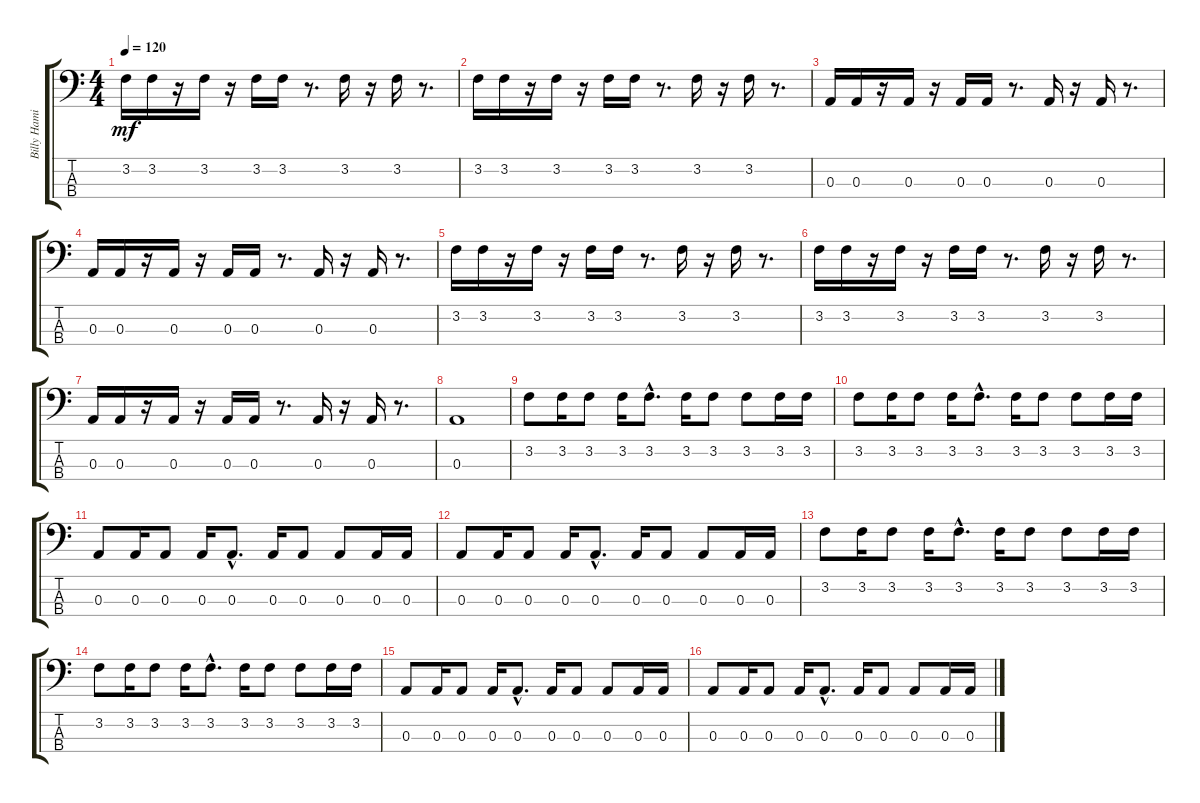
\track ("Billy Hamilton" "Billy Hami") {instrument electricbasspick}
\staff {score tabs}
\tuning (G2 D2 A1 E1) {hide}
\ts (4 4)
\tempo 120
\clef f4
\ks c
3.2.16{dy mf} 3.2.16 r.16 3.2.16 r.16 3.2.16 3.2.16 r.8{d} 3.2.16 r.16 3.2.16 r.8{d} |
3.2.16 3.2.16 r.16 3.2.16 r.16 3.2.16 3.2.16 r.8{d} 3.2.16 r.16 3.2.16 r.8{d} |
0.3.16 0.3.16 r.16 0.3.16 r.16 0.3.16 0.3.16 r.8{d} 0.3.16 r.16 0.3.16 r.8{d} |
0.3.16 0.3.16 r.16 0.3.16 r.16 0.3.16 0.3.16 r.8{d} 0.3.16 r.16 0.3.16 r.8{d} |
3.2.16 3.2.16 r.16 3.2.16 r.16 3.2.16 3.2.16 r.8{d} 3.2.16 r.16 3.2.16 r.8{d} |
3.2.16 3.2.16 r.16 3.2.16 r.16 3.2.16 3.2.16 r.8{d} 3.2.16 r.16 3.2.16 r.8{d} |
0.3.16 0.3.16 r.16 0.3.16 r.16 0.3.16 0.3.16 r.8{d} 0.3.16 r.16 0.3.16 r.8{d} |
0.3.1 |
3.2.8 3.2.16 3.2.8 3.2.16 3.2{hac}.8{d} 3.2.16 3.2.8 3.2.8 3.2.16 3.2.16 |
3.2.8 3.2.16 3.2.8 3.2.16 3.2{hac}.8{d} 3.2.16 3.2.8 3.2.8 3.2.16 3.2.16 |
0.3.8 0.3.16 0.3.8 0.3.16 0.3{hac}.8{d} 0.3.16 0.3.8 0.3.8 0.3.16 0.3.16 |
0.3.8 0.3.16 0.3.8 0.3.16 0.3{hac}.8{d} 0.3.16 0.3.8 0.3.8 0.3.16 0.3.16 |
3.2.8 3.2.16 3.2.8 3.2.16 3.2{hac}.8{d} 3.2.16 3.2.8 3.2.8 3.2.16 3.2.16 |
3.2.8 3.2.16 3.2.8 3.2.16 3.2{hac}.8{d} 3.2.16 3.2.8 3.2.8 3.2.16 3.2.16 |
0.3.8 0.3.16 0.3.8 0.3.16 0.3{hac}.8{d} 0.3.16 0.3.8 0.3.8 0.3.16 0.3.16 |
0.3.8 0.3.16 0.3.8 0.3.16 0.3{hac}.8{d} 0.3.16 0.3.8 0.3.8 0.3.16 0.3.16
